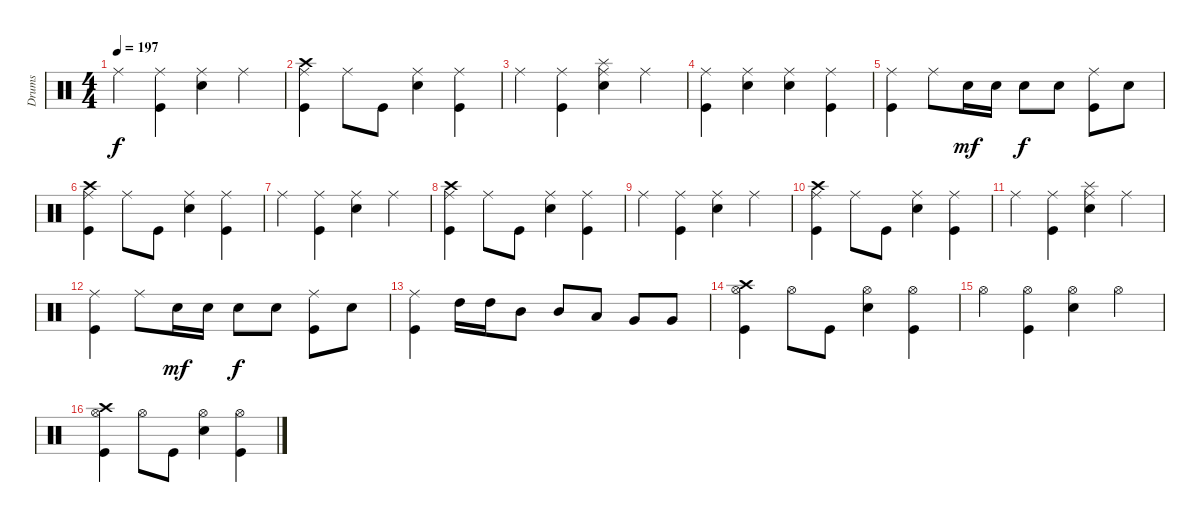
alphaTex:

\track ("Drums" "Drums") {instrument percussion}
\staff {score}
\articulation defaults
\ts (4 4)
\tempo 197
\clef neutral
\ks c "Ride (middle)".4{dy f}
("Ride (middle)" "Kick (hit)").4 ("Ride (middle)" "Electric Snare (hit)").4 "Ride (middle)".4 |
("Crash high (hit)" "Ride (middle)" "Kick (hit)").4 "Ride (middle)".8 "Kick (hit)".8 ("Ride (middle)" "Electric Snare (hit)").4 ("Ride (middle)" "Kick (hit)").4 |
"Ride (middle)".4 ("Ride (middle)" "Kick (hit)").4 ("Splash (hit)" "Ride (middle)" "Electric Snare (hit)").4 "Ride (middle)".4 |
("Ride (middle)" "Kick (hit)").4 ("Ride (middle)" "Electric Snare (hit)").4 ("Ride (middle)" "Electric Snare (hit)").4 ("Ride (middle)" "Kick (hit)").4 |
("Ride (middle)" "Kick (hit)").4 "Ride (middle)".8 "Electric Snare (hit)".16{dy mf} "Electric Snare (hit)".16 "Electric Snare (hit)".8{dy f} "Electric Snare (hit)".8 ("Ride (middle)" "Kick (hit)").8 "Electric Snare (hit)".8 |
("Crash high (hit)" "Ride (middle)" "Kick (hit)").4 "Ride (middle)".8 "Kick (hit)".8 ("Ride (middle)" "Electric Snare (hit)").4 ("Ride (middle)" "Kick (hit)").4 |
"Ride (middle)".4 ("Ride (middle)" "Kick (hit)").4 ("Ride (middle)" "Electric Snare (hit)").4 "Ride (middle)".4 |
("Crash high (hit)" "Ride (middle)" "Kick (hit)").4 "Ride (middle)".8 "Kick (hit)".8 ("Ride (middle)" "Electric Snare (hit)").4 ("Ride (middle)" "Kick (hit)").4 |
"Ride (middle)".4 ("Ride (middle)" "Kick (hit)").4 ("Ride (middle)" "Electric Snare (hit)").4 "Ride (middle)".4 |
("Crash high (hit)" "Ride (middle)" "Kick (hit)").4 "Ride (middle)".8 "Kick (hit)".8 ("Ride (middle)" "Electric Snare (hit)").4 ("Ride (middle)" "Kick (hit)").4 |
"Ride (middle)".4 ("Ride (middle)" "Kick (hit)").4 ("Splash (hit)" "Ride (middle)" "Electric Snare (hit)").4 "Ride (middle)".4 |
("Ride (middle)" "Kick (hit)").4 "Ride (middle)".8 "Electric Snare (hit)".16{dy mf} "Electric Snare (hit)".16 "Electric Snare (hit)".8{dy f} "Electric Snare (hit)".8 ("Ride (middle)" "Kick (hit)").8 "Electric Snare (hit)".8 |
("Ride (middle)" "Kick (hit)").4 "High Tom (hit)".16 "High Tom (hit)".16 "Mid Tom (hit)".8 "Mid Tom (hit)".8 "Low Tom (hit)".8 "Very Low Tom (hit)".8 "Very Low Tom (hit)".8 |
("Crash high (hit)" "Hi-Hat (open)" "Kick (hit)").4 "Hi-Hat (open)".8 "Kick (hit)".8 ("Hi-Hat (open)" "Electric Snare (hit)").4 ("Hi-Hat (open)" "Kick (hit)").4 |
"Hi-Hat (open)".4 ("Hi-Hat (open)" "Kick (hit)").4 ("Hi-Hat (open)" "Electric Snare (hit)").4 "Hi-Hat (open)".4 |
("Crash high (hit)" "Hi-Hat (open)" "Kick (hit)").4 "Hi-Hat (open)".8 "Kick (hit)".8 ("Hi-Hat (open)" "Electric Snare (hit)").4 ("Hi-Hat (open)" "Kick (hit)").4
